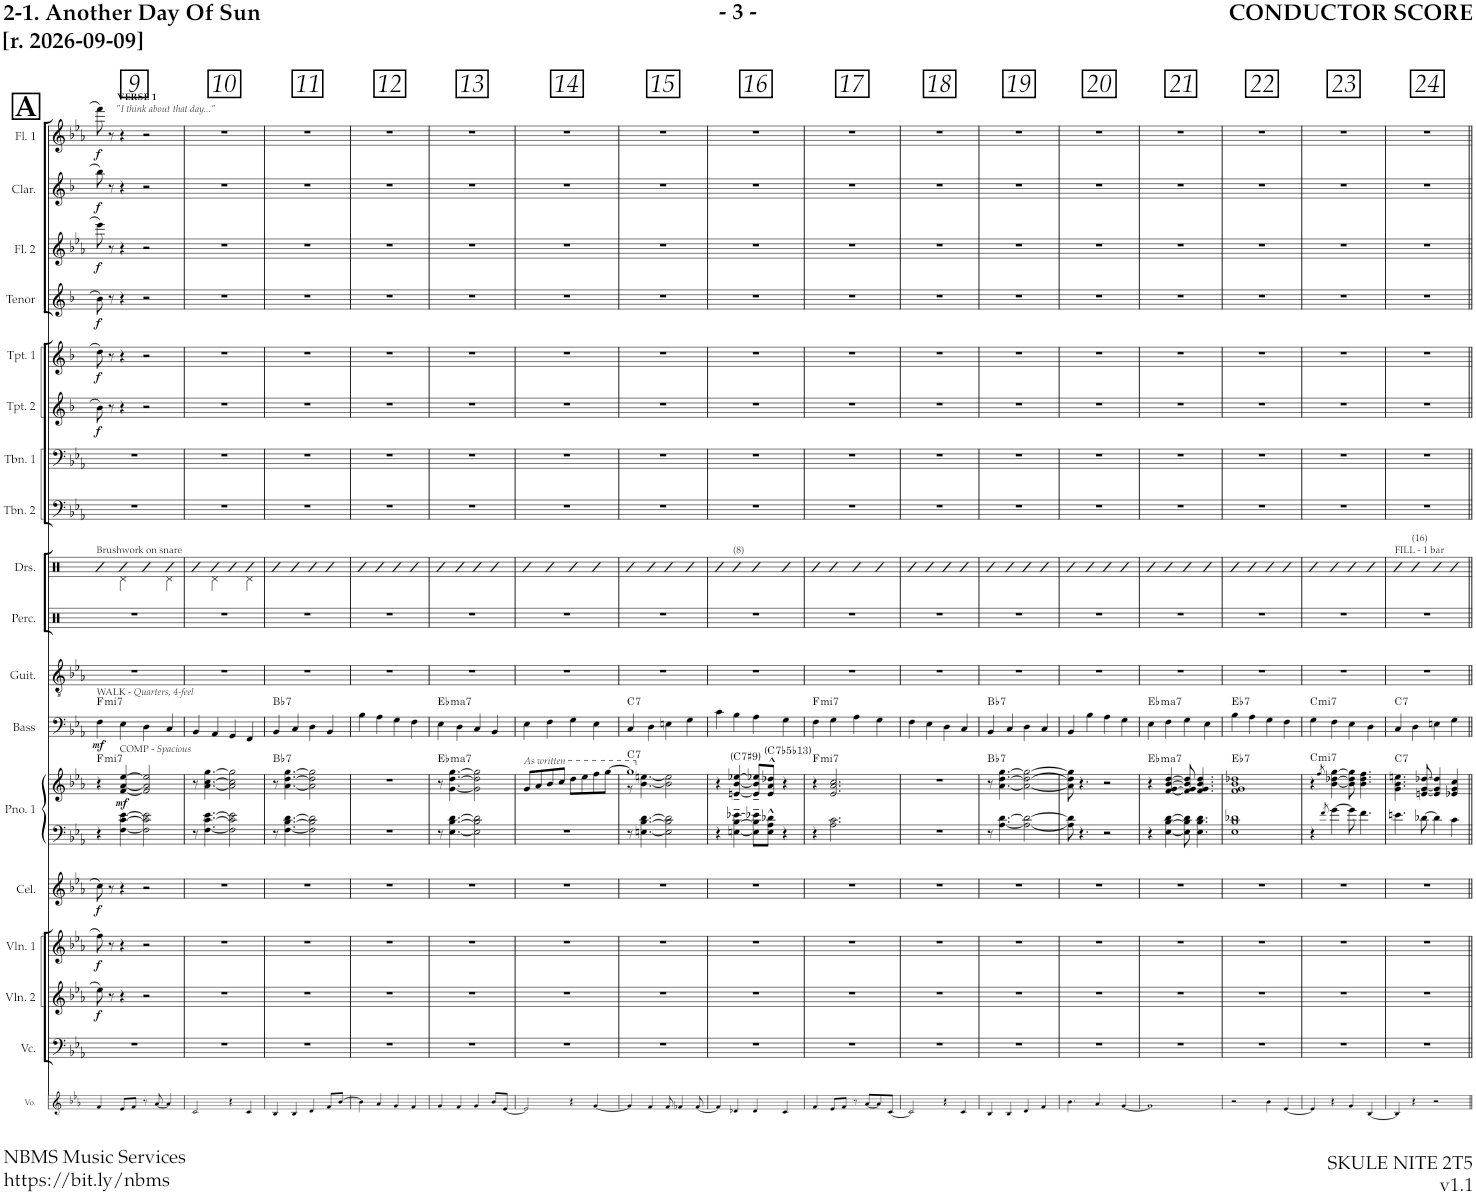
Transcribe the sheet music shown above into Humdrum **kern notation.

**kern	**kern	**kern	**dynam	**kern	**dynam	**kern	**dynam	**kern	**kern	**dynam	**harte	**kern	**dynam	**harte	**kern	**kern	**kern	**kern	**kern	**kern	**dynam	**kern	**dynam	**kern	**dynam	**kern	**dynam	**kern	**dynam	**kern	**dynam
*part18	*part17	*part16	*part16	*part15	*part15	*part14	*part14	*part13	*part13	*part13	*part13	*part12	*part12	*part12	*part11	*part10	*part9	*part8	*part7	*part6	*part6	*part5	*part5	*part4	*part4	*part3	*part3	*part2	*part2	*part1	*part1
*staff19	*staff18	*staff17	*staff17	*staff16	*staff16	*staff15	*staff15	*staff14	*staff13	*staff13/14	*	*staff12	*staff12	*	*staff11	*staff10	*staff9	*staff8	*staff7	*staff6	*staff6	*staff5	*staff5	*staff4	*staff4	*staff3	*staff3	*staff2	*staff2	*staff1	*staff1
*I"Voice	*I"Violoncello	*I"Violin 2	*	*I"Violin 1	*	*I"Piano 2	*	*I"Piano 1	*	*	*	*I"Bass	*	*	*I"Guitar	*I"Percussion	*I"Drumset	*I"Trombone 2	*I"Trombone 1	*I"Trumpet 2	*	*I"Trumpet 1	*	*I"REED 4 (Tenor Sax)	*	*I"REED 3 (Alto Sax, Flute)	*	*I"REED 2 (Clarinet)	*	*I"Flute (Doubles Bari Sax)	*
*I'Vo.	*I'Vc.	*I'Vln. 2	*	*I'Vln. 1	*	*I'Pno. 2	*	*I'Pno. 1	*	*	*	*I'Bass	*	*	*I'Guit.	*I'Perc.	*I'Drs.	*I'Tbn. 2	*I'Tbn. 1	*I'Tpt. 2	*	*I'Tpt. 1	*	*I'Tenor	*	*I'Alto	*	*I'Clar.	*	*I'Fl. 1	*
!!LO:PB:g=z
*clefG2	*clefF4	*clefG2	*	*clefG2	*	*clefG2	*	*clefF4	*clefG2	*	*	*clefF4	*	*	*clefGv2	*clefX	*clefX	*clefF4	*clefF4	*clefG2	*	*clefG2	*	*clefG2	*	*clefG2	*	*clefG2	*	*clefG2	*
*	*	*	*	*	*	*Trd-7c-12	*	*	*	*	*	*Trd7c12	*	*	*	*	*	*	*	*Trd1c2	*	*Trd1c2	*	*Trd8c14	*	*Trd5c9	*	*Trd1c2	*	*Trd12c21	*
*k[b-e-a-]	*k[b-e-a-]	*k[b-e-a-]	*	*k[b-e-a-]	*	*k[b-e-a-]	*	*k[b-e-a-]	*k[b-e-a-]	*	*	*k[b-e-a-]	*	*	*k[b-e-a-]	*k[]	*k[]	*k[b-e-a-]	*k[b-e-a-]	*k[b-]	*	*k[b-]	*	*k[b-]	*	*k[b-e-a-]	*	*k[b-]	*	*k[b-e-a-]	*
*M2/2	*M2/2	*M2/2	*	*M2/2	*	*M2/2	*	*M2/2	*M2/2	*	*	*M2/2	*	*	*M2/2	*M2/2	*M2/2	*M2/2	*M2/2	*M2/2	*	*M2/2	*	*M2/2	*	*M2/2	*	*M2/2	*	*M2/2	*
*met(c|)	*met(c|)	*met(c|)	*	*met(c|)	*	*met(c|)	*	*met(c|)	*met(c|)	*	*	*met(c|)	*	*	*met(c|)	*met(c|)	*met(c|)	*met(c|)	*met(c|)	*met(c|)	*	*met(c|)	*	*met(c|)	*	*met(c|)	*	*met(c|)	*	*met(c|)	*
!!LO:REH:place=s1:a:B:cj:fs=14:t=A
=9	=9	=9	=9	=9	=9	=9	=9	=9	=9	=9	=9	=9	=9	=9	=9	=9	=9	=9	=9	=9	=9	=9	=9	=9	=9	=9	=9	=9	=9	=9	=9
*	*	*	*	*	*	*	*	*	*	*	*	*	*	*	*	*	*^	*	*	*	*	*	*	*	*	*	*	*	*	*	*
!	!	!	!	!	!	!	!	!	!	!	!	!	!	!	!	!	!	!	!	!	!	!	!	!	!	!	!	!	!	!	!LO:TX:a:B:t=VERSE 1	!
!	!	!	!	!	!	!	!	!	!	!	!	!	!	!	!	!	!	!	!	!	!	!	!	!	!	!	!	!	!	!	!LO:TX:a:i:t="I think about that day..."	!
!	!	!	!	!	!	!	!	!	!	!	!	!	!	!	!	!	!LO:TX:a:t=Brushwork on snare	!	!	!	!	!	!	!	!	!	!	!	!	!	!	!
!	!	!	!	!	!	!	!	!	!	!	!	!LO:TX:a:t=WALK -	!	!	!	!	!	!	!	!	!	!	!	!	!	!	!	!	!	!	!	!
!	!	!	!	!	!	!	!	!	!	!	!	!LO:TX:a:i:t=Quarters, 4-feel	!	!	!	!	!	!	!	!	!	!	!	!	!	!	!	!	!	!	!	!
!	!	!	!LO:DY:b	!	!LO:DY:b	!	!LO:DY:b	!	!	!	!LO:H:kt=mi7	!	!LO:DY:b	!LO:H:kt=mi7	!	!	!	!	!	!	!	!LO:DY:b	!	!LO:DY:b	!	!LO:DY:b	!	!LO:DY:b	!	!LO:DY:b	!	!LO:DY:b
4f/	1r	8ee-\	f	8ff\	f	8cc\	f	4r	4r	.	F:min7	4F\	mf	F:min7	1r	1r	4R	4ryy	1r	1r	8b-\	f	8dd\	f	8b-\	f	8eee-\	f	8bb-\	f	8fff\	f
.	.	8r	.	8r	.	8r	.	.	.	.	.	.	.	.	.	.	.	.	.	.	8r	.	8r	.	8r	.	8r	.	8r	.	8r	.
!	!	!	!	!	!	!	!	!	!LO:TX:a:t=COMP -	!	!	!	!	!	!	!	!	!	!	!	!	!	!	!	!	!	!	!	!	!	!	!
!	!	!	!	!	!	!	!	!	!LO:TX:a:i:t=Spacious	!	!	!	!	!	!	!	!	!	!	!	!	!	!	!	!	!	!	!	!	!	!	!
!	!	!	!	!	!	!	!	!	!	!LO:DY:b	!	!	!	!	!	!	!	!	!	!	!	!	!	!	!	!	!	!	!	!	!	!
8e-/L	.	4r	.	4r	.	4r	.	[4F\ [4c\ [4e-\	[4f/ [4a-/ [4ee-/	mf	.	4E-\	.	.	.	.	4R	4Rd\	.	.	4r	.	4r	.	4r	.	4r	.	4r	.	4r	.
8f/J	.	.	.	.	.	.	.	.	.	.	.	.	.	.	.	.	.	.	.	.	.	.	.	.	.	.	.	.	.	.	.	.
8r	.	2r	.	2r	.	2r	.	2F\] 2c\] 2e-\]	2f/] 2a-/] 2ee-/]	.	.	4D\	.	.	.	.	4R	4ryy	.	.	2r	.	2r	.	2r	.	2r	.	2r	.	2r	.
[8a-/	.	.	.	.	.	.	.	.	.	.	.	.	.	.	.	.	.	.	.	.	.	.	.	.	.	.	.	.	.	.	.	.
4a-/]	.	.	.	.	.	.	.	.	.	.	.	4C/	.	.	.	.	4R	4Rd\	.	.	.	.	.	.	.	.	.	.	.	.	.	.
=10	=10	=10	=10	=10	=10	=10	=10	=10	=10	=10	=10	=10	=10	=10	=10	=10	=10	=10	=10	=10	=10	=10	=10	=10	=10	=10	=10	=10	=10	=10	=10	=10
2c/	1r	1r	.	1r	.	1r	.	8r	8r	.	.	4BB-/	.	.	1r	1r	4R	4ryy	1r	1r	1r	.	1r	.	1r	.	1r	.	1r	.	1r	.
.	.	.	.	.	.	.	.	[4.F\ [4.c\ [4.e-\	[4.a-\ [4.cc\ [4.gg\	.	.	.	.	.	.	.	.	.	.	.	.	.	.	.	.	.	.	.	.	.	.	.
.	.	.	.	.	.	.	.	.	.	.	.	4AA-/	.	.	.	.	4R	4Rd\	.	.	.	.	.	.	.	.	.	.	.	.	.	.
4r	.	.	.	.	.	.	.	2F\] 2c\] 2e-\]	2a-\] 2cc\] 2gg\]	.	.	4GG/	.	.	.	.	4R	4ryy	.	.	.	.	.	.	.	.	.	.	.	.	.	.
4c/	.	.	.	.	.	.	.	.	.	.	.	4FF/	.	.	.	.	4R	4Rd\	.	.	.	.	.	.	.	.	.	.	.	.	.	.
=11	=11	=11	=11	=11	=11	=11	=11	=11	=11	=11	=11	=11	=11	=11	=11	=11	=11	=11	=11	=11	=11	=11	=11	=11	=11	=11	=11	=11	=11	=11	=11	=11
!	!	!	!	!	!	!	!	!	!	!	!LO:H:kt=7	!	!	!LO:H:kt=7	!	!	!	!	!	!	!	!	!	!	!	!	!	!	!	!	!	!
4B-/	1r	1r	.	1r	.	1r	.	8r	8r	.	Bb:7	4BB-/	.	Bb:7	1r	1r	4R	4ryy	1r	1r	1r	.	1r	.	1r	.	1r	.	1r	.	1r	.
.	.	.	.	.	.	.	.	[4.F\ [4.B-\ [4.d\	[4.a-\ [4.dd\ [4.gg\	.	.	.	.	.	.	.	.	.	.	.	.	.	.	.	.	.	.	.	.	.	.	.
4B-/	.	.	.	.	.	.	.	.	.	.	.	4C/	.	.	.	.	4R	4Rd	.	.	.	.	.	.	.	.	.	.	.	.	.	.
4d/	.	.	.	.	.	.	.	2F\] 2B-\] 2d\]	2a-\] 2dd\] 2gg\]	.	.	4D\	.	.	.	.	4R	4ryy	.	.	.	.	.	.	.	.	.	.	.	.	.	.
8f/L	.	.	.	.	.	.	.	.	.	.	.	4BB-/	.	.	.	.	4R	4Rd	.	.	.	.	.	.	.	.	.	.	.	.	.	.
[8b-/J	.	.	.	.	.	.	.	.	.	.	.	.	.	.	.	.	.	.	.	.	.	.	.	.	.	.	.	.	.	.	.	.
=12	=12	=12	=12	=12	=12	=12	=12	=12	=12	=12	=12	=12	=12	=12	=12	=12	=12	=12	=12	=12	=12	=12	=12	=12	=12	=12	=12	=12	=12	=12	=12	=12
4b-\]	1r	1r	.	1r	.	1r	.	1r	1r	.	.	4B-\	.	.	1r	1r	4R	4ryy	1r	1r	1r	.	1r	.	1r	.	1r	.	1r	.	1r	.
4a-/	.	.	.	.	.	.	.	.	.	.	.	4A-\	.	.	.	.	4R	4Rd	.	.	.	.	.	.	.	.	.	.	.	.	.	.
4g/	.	.	.	.	.	.	.	.	.	.	.	4G\	.	.	.	.	4R	4ryy	.	.	.	.	.	.	.	.	.	.	.	.	.	.
4f/	.	.	.	.	.	.	.	.	.	.	.	4F\	.	.	.	.	4R	4Rd	.	.	.	.	.	.	.	.	.	.	.	.	.	.
=13	=13	=13	=13	=13	=13	=13	=13	=13	=13	=13	=13	=13	=13	=13	=13	=13	=13	=13	=13	=13	=13	=13	=13	=13	=13	=13	=13	=13	=13	=13	=13	=13
!	!	!	!	!	!	!	!	!	!	!	!LO:H:kt=ma7	!	!	!LO:H:kt=ma7	!	!	!	!	!	!	!	!	!	!	!	!	!	!	!	!	!	!
4g/	1r	1r	.	1r	.	1r	.	8r	8r	.	Eb:maj7	4E-\	.	Eb:maj7	1r	1r	4R	4ryy	1r	1r	1r	.	1r	.	1r	.	1r	.	1r	.	1r	.
.	.	.	.	.	.	.	.	[4.E-\ [4.B-\ [4.d\	[4.g\ [4.dd\ [4.gg\	.	.	.	.	.	.	.	.	.	.	.	.	.	.	.	.	.	.	.	.	.	.	.
4f/	.	.	.	.	.	.	.	.	.	.	.	4D\	.	.	.	.	4R	4Rd	.	.	.	.	.	.	.	.	.	.	.	.	.	.
4g/	.	.	.	.	.	.	.	2E-\] 2B-\] 2d\]	2g\] 2dd\] 2gg\]	.	.	4C/	.	.	.	.	4R	4ryy	.	.	.	.	.	.	.	.	.	.	.	.	.	.
8b-/L	.	.	.	.	.	.	.	.	.	.	.	4BB-/	.	.	.	.	4R	4Rd	.	.	.	.	.	.	.	.	.	.	.	.	.	.
[8e-/J	.	.	.	.	.	.	.	.	.	.	.	.	.	.	.	.	.	.	.	.	.	.	.	.	.	.	.	.	.	.	.	.
=14	=14	=14	=14	=14	=14	=14	=14	=14	=14	=14	=14	=14	=14	=14	=14	=14	=14	=14	=14	=14	=14	=14	=14	=14	=14	=14	=14	=14	=14	=14	=14	=14
!	!	!	!	!	!	!	!	!	!LO:TX:a:t=As written	!	!	!	!	!	!	!	!	!	!	!	!	!	!	!	!	!	!	!	!	!	!	!
2e-/]	1r	1r	.	1r	.	1r	.	1r	8g/L	.	.	4E-\	.	.	1r	1r	4R	4ryy	1r	1r	1r	.	1r	.	1r	.	1r	.	1r	.	1r	.
.	.	.	.	.	.	.	.	.	8a-/	.	.	.	.	.	.	.	.	.	.	.	.	.	.	.	.	.	.	.	.	.	.	.
.	.	.	.	.	.	.	.	.	8b-/	.	.	4F\	.	.	.	.	4R	4Rd	.	.	.	.	.	.	.	.	.	.	.	.	.	.
.	.	.	.	.	.	.	.	.	8cc/J	.	.	.	.	.	.	.	.	.	.	.	.	.	.	.	.	.	.	.	.	.	.	.
4r	.	.	.	.	.	.	.	.	8dd\L	.	.	4G\	.	.	.	.	4R	4ryy	.	.	.	.	.	.	.	.	.	.	.	.	.	.
.	.	.	.	.	.	.	.	.	8ee-\	.	.	.	.	.	.	.	.	.	.	.	.	.	.	.	.	.	.	.	.	.	.	.
[4g/	.	.	.	.	.	.	.	.	8ff\	.	.	4E-\	.	.	.	.	4R	4Rd	.	.	.	.	.	.	.	.	.	.	.	.	.	.
.	.	.	.	.	.	.	.	.	[8gg\J	.	.	.	.	.	.	.	.	.	.	.	.	.	.	.	.	.	.	.	.	.	.	.
=15	=15	=15	=15	=15	=15	=15	=15	=15	=15	=15	=15	=15	=15	=15	=15	=15	=15	=15	=15	=15	=15	=15	=15	=15	=15	=15	=15	=15	=15	=15	=15	=15
*	*	*	*	*	*	*	*	*	*^	*	*	*	*	*	*	*	*	*	*	*	*	*	*	*	*	*	*	*	*	*	*	*
!	!	!	!	!	!	!	!	!	!	!	!	!LO:H:kt=7	!	!	!LO:H:kt=7	!	!	!	!	!	!	!	!	!	!	!	!	!	!	!	!	!	!
4g/]	1r	1r	.	1r	.	1r	.	8r	1gg]	8r	.	C:7	4C/	.	C:7	1r	1r	4R	4ryy	1r	1r	1r	.	1r	.	1r	.	1r	.	1r	.	1r	.
.	.	.	.	.	.	.	.	[4.En\ [4.B-\ [4.d\	.	[4.b-\ [4.een\	.	.	.	.	.	.	.	.	.	.	.	.	.	.	.	.	.	.	.	.	.	.	.
4f/	.	.	.	.	.	.	.	.	.	.	.	.	4D\	.	.	.	.	4R	4Rd	.	.	.	.	.	.	.	.	.	.	.	.	.	.
8f/	.	.	.	.	.	.	.	2E\] 2B-\] 2d\]	.	2b-\] 2ee\]	.	.	4En\	.	.	.	.	4R	4ryy	.	.	.	.	.	.	.	.	.	.	.	.	.	.
4f-X/	.	.	.	.	.	.	.	.	.	.	.	.	.	.	.	.	.	.	.	.	.	.	.	.	.	.	.	.	.	.	.	.	.
.	.	.	.	.	.	.	.	.	.	.	.	.	4G\	.	.	.	.	4R	4Rd	.	.	.	.	.	.	.	.	.	.	.	.	.	.
[8f-/	.	.	.	.	.	.	.	.	.	.	.	.	.	.	.	.	.	.	.	.	.	.	.	.	.	.	.	.	.	.	.	.	.
*	*	*	*	*	*	*	*	*	*v	*v	*	*	*	*	*	*	*	*	*	*	*	*	*	*	*	*	*	*	*	*	*	*	*
=16	=16	=16	=16	=16	=16	=16	=16	=16	=16	=16	=16	=16	=16	=16	=16	=16	=16	=16	=16	=16	=16	=16	=16	=16	=16	=16	=16	=16	=16	=16	=16	=16
4f-/]	1r	1r	.	1r	.	1r	.	4r	4r	.	.	4c\	.	.	1r	1r	4R	4ryy	1r	1r	1r	.	1r	.	1r	.	1r	.	1r	.	1r	.
!	!	!	!	!	!	!	!	!	!	!	!LO:H:kt=7	!	!	!	!	!	!LO:TX:a:t=(8)	!	!	!	!	!	!	!	!	!	!	!	!	!	!	!
4d-X/	.	.	.	.	.	.	.	[4En\~ [4B-\~ [4e-X\~	[4en/~ [4b-/~ [4ee-X/~	.	C:7(#9)	4B-\	.	.	.	.	4R	4Rd	.	.	.	.	.	.	.	.	.	.	.	.	.	.
4d-/	.	.	.	.	.	.	.	8E\]~ 8B-\]~ 8e-X\]~L	8e/]~ 8b-/]~ 8ee-X/]~L	.	.	4A-\	.	.	.	.	4R	4ryy	.	.	.	.	.	.	.	.	.	.	.	.	.	.
!	!	!	!	!	!	!	!	!	!	!	!LO:H:kt=7	!	!	!	!	!	!	!	!	!	!	!	!	!	!	!	!	!	!	!	!	!
.	.	.	.	.	.	.	.	8E\^^ 8A-\^^ 8d-X\^^J	8e/^^ 8a-/^^ 8dd-X/^^J	.	C:(3,b5,b7,b13)	.	.	.	.	.	.	.	.	.	.	.	.	.	.	.	.	.	.	.	.	.
4c/	.	.	.	.	.	.	.	4r	4r	.	.	4G\	.	.	.	.	4R	4Rd	.	.	.	.	.	.	.	.	.	.	.	.	.	.
=17	=17	=17	=17	=17	=17	=17	=17	=17	=17	=17	=17	=17	=17	=17	=17	=17	=17	=17	=17	=17	=17	=17	=17	=17	=17	=17	=17	=17	=17	=17	=17	=17
!	!	!	!	!	!	!	!	!	!	!	!LO:H:kt=mi7	!	!	!LO:H:kt=mi7	!	!	!	!	!	!	!	!	!	!	!	!	!	!	!	!	!	!
4f/	1r	1r	.	1r	.	1r	.	4r	4r	.	F:min7	4F\	.	F:min7	1r	1r	4R	4ryy	1r	1r	1r	.	1r	.	1r	.	1r	.	1r	.	1r	.
8e-/L	.	.	.	.	.	.	.	2.A-\ 2.c\	2.e-/ 2.a-/ 2.cc/	.	.	4G\	.	.	.	.	4R	4Rd	.	.	.	.	.	.	.	.	.	.	.	.	.	.
8f/J	.	.	.	.	.	.	.	.	.	.	.	.	.	.	.	.	.	.	.	.	.	.	.	.	.	.	.	.	.	.	.	.
8r	.	.	.	.	.	.	.	.	.	.	.	4A-\	.	.	.	.	4R	4ryy	.	.	.	.	.	.	.	.	.	.	.	.	.	.
[8a-/L	.	.	.	.	.	.	.	.	.	.	.	.	.	.	.	.	.	.	.	.	.	.	.	.	.	.	.	.	.	.	.	.
8a-/]	.	.	.	.	.	.	.	.	.	.	.	4G\	.	.	.	.	4R	4Rd	.	.	.	.	.	.	.	.	.	.	.	.	.	.
[8c/J	.	.	.	.	.	.	.	.	.	.	.	.	.	.	.	.	.	.	.	.	.	.	.	.	.	.	.	.	.	.	.	.
=18	=18	=18	=18	=18	=18	=18	=18	=18	=18	=18	=18	=18	=18	=18	=18	=18	=18	=18	=18	=18	=18	=18	=18	=18	=18	=18	=18	=18	=18	=18	=18	=18
2c/]	1r	1r	.	1r	.	1r	.	1r	1r	.	.	4F\	.	.	1r	1r	4R	4ryy	1r	1r	1r	.	1r	.	1r	.	1r	.	1r	.	1r	.
.	.	.	.	.	.	.	.	.	.	.	.	4E-\	.	.	.	.	4R	4Rd	.	.	.	.	.	.	.	.	.	.	.	.	.	.
4r	.	.	.	.	.	.	.	.	.	.	.	4D\	.	.	.	.	4R	4ryy	.	.	.	.	.	.	.	.	.	.	.	.	.	.
4c/	.	.	.	.	.	.	.	.	.	.	.	4C/	.	.	.	.	4R	4Rd	.	.	.	.	.	.	.	.	.	.	.	.	.	.
=19	=19	=19	=19	=19	=19	=19	=19	=19	=19	=19	=19	=19	=19	=19	=19	=19	=19	=19	=19	=19	=19	=19	=19	=19	=19	=19	=19	=19	=19	=19	=19	=19
!	!	!	!	!	!	!	!	!	!	!	!LO:H:kt=7	!	!	!LO:H:kt=7	!	!	!	!	!	!	!	!	!	!	!	!	!	!	!	!	!	!
4B-/	1r	1r	.	1r	.	1r	.	8r	8r	.	Bb:7	4BB-/	.	Bb:7	1r	1r	4R	4ryy	1r	1r	1r	.	1r	.	1r	.	1r	.	1r	.	1r	.
.	.	.	.	.	.	.	.	[4.A-\ [4.d\	[4.a-\ [4.dd\ [4.gg\	.	.	.	.	.	.	.	.	.	.	.	.	.	.	.	.	.	.	.	.	.	.	.
4B-/	.	.	.	.	.	.	.	.	.	.	.	4C/	.	.	.	.	4R	4Rd	.	.	.	.	.	.	.	.	.	.	.	.	.	.
4d/	.	.	.	.	.	.	.	2A-\_ 2d\_	2a-\_ 2dd\_ 2gg\_	.	.	4D\	.	.	.	.	4R	4ryy	.	.	.	.	.	.	.	.	.	.	.	.	.	.
4f/	.	.	.	.	.	.	.	.	.	.	.	4C/	.	.	.	.	4R	4Rd	.	.	.	.	.	.	.	.	.	.	.	.	.	.
=20	=20	=20	=20	=20	=20	=20	=20	=20	=20	=20	=20	=20	=20	=20	=20	=20	=20	=20	=20	=20	=20	=20	=20	=20	=20	=20	=20	=20	=20	=20	=20	=20
4.b-\	1r	1r	.	1r	.	1r	.	8A-\] 8d\]	8a-\] 8dd\] 8gg\]	.	.	4BB-/	.	.	1r	1r	4R	4ryy	1r	1r	1r	.	1r	.	1r	.	1r	.	1r	.	1r	.
.	.	.	.	.	.	.	.	4.r	4.r	.	.	.	.	.	.	.	.	.	.	.	.	.	.	.	.	.	.	.	.	.	.	.
.	.	.	.	.	.	.	.	.	.	.	.	4B-\	.	.	.	.	4R	4Rd	.	.	.	.	.	.	.	.	.	.	.	.	.	.
4.a-/	.	.	.	.	.	.	.	.	.	.	.	.	.	.	.	.	.	.	.	.	.	.	.	.	.	.	.	.	.	.	.	.
.	.	.	.	.	.	.	.	2r	2r	.	.	4A-\	.	.	.	.	4R	4ryy	.	.	.	.	.	.	.	.	.	.	.	.	.	.
[4g/	.	.	.	.	.	.	.	.	.	.	.	4G\	.	.	.	.	4R	4Rd	.	.	.	.	.	.	.	.	.	.	.	.	.	.
=21	=21	=21	=21	=21	=21	=21	=21	=21	=21	=21	=21	=21	=21	=21	=21	=21	=21	=21	=21	=21	=21	=21	=21	=21	=21	=21	=21	=21	=21	=21	=21	=21
!	!	!	!	!	!	!	!	!	!	!	!LO:H:kt=ma7	!	!	!LO:H:kt=ma7	!	!	!	!	!	!	!	!	!	!	!	!	!	!	!	!	!	!
1g]	1r	1r	.	1r	.	1r	.	4r	4r	.	Eb:maj7	4E-\	.	Eb:maj7	1r	1r	4R	4ryy	1r	1r	1r	.	1r	.	1r	.	1r	.	1r	.	1r	.
.	.	.	.	.	.	.	.	[4E-\ [4B-\ [4d\	[4f/ [4g/ [4b-/ [4dd/	.	.	4F\	.	.	.	.	4R	4Rd	.	.	.	.	.	.	.	.	.	.	.	.	.	.
.	.	.	.	.	.	.	.	8E-\] 8B-\] 8d\]	8f/] 8g/] 8b-/] 8dd/]	.	.	4G\	.	.	.	.	4R	4ryy	.	.	.	.	.	.	.	.	.	.	.	.	.	.
.	.	.	.	.	.	.	.	4.E-\ 4.B-\ 4.d\	4.f/ 4.g/ 4.b-/ 4.dd/	.	.	.	.	.	.	.	.	.	.	.	.	.	.	.	.	.	.	.	.	.	.	.
.	.	.	.	.	.	.	.	.	.	.	.	4E-\	.	.	.	.	4R	4Rd	.	.	.	.	.	.	.	.	.	.	.	.	.	.
=22	=22	=22	=22	=22	=22	=22	=22	=22	=22	=22	=22	=22	=22	=22	=22	=22	=22	=22	=22	=22	=22	=22	=22	=22	=22	=22	=22	=22	=22	=22	=22	=22
!	!	!	!	!	!	!	!	!	!	!	!LO:H:kt=7	!	!	!LO:H:kt=7	!	!	!	!	!	!	!	!	!	!	!	!	!	!	!	!	!	!
2r	1r	1r	.	1r	.	1r	.	1E- 1B- 1d-X	1f 1g 1b- 1dd-X	.	Eb:7	4B-\	.	Eb:7	1r	1r	4R	4ryy	1r	1r	1r	.	1r	.	1r	.	1r	.	1r	.	1r	.
.	.	.	.	.	.	.	.	.	.	.	.	4A-\	.	.	.	.	4R	4Rd	.	.	.	.	.	.	.	.	.	.	.	.	.	.
4b-\	.	.	.	.	.	.	.	.	.	.	.	4G\	.	.	.	.	4R	4ryy	.	.	.	.	.	.	.	.	.	.	.	.	.	.
[4e-/	.	.	.	.	.	.	.	.	.	.	.	4F\	.	.	.	.	4R	4Rd	.	.	.	.	.	.	.	.	.	.	.	.	.	.
=23	=23	=23	=23	=23	=23	=23	=23	=23	=23	=23	=23	=23	=23	=23	=23	=23	=23	=23	=23	=23	=23	=23	=23	=23	=23	=23	=23	=23	=23	=23	=23	=23
!	!	!	!	!	!	!	!	!	!	!	!LO:H:kt=mi7	!	!	!LO:H:kt=mi7	!	!	!	!	!	!	!	!	!	!	!	!	!	!	!	!	!	!
4e-/]	1r	1r	.	1r	.	1r	.	4r	4r	.	C:min7	4G\	.	C:min7	1r	1r	4R	4ryy	1r	1r	1r	.	1r	.	1r	.	1r	.	1r	.	1r	.
.	.	.	.	.	.	.	.	8qf/	8qff/	.	.	.	.	.	.	.	.	.	.	.	.	.	.	.	.	.	.	.	.	.	.	.
4r	.	.	.	.	.	.	.	[4g\	[4b-\ [4dd-X\ [4gg\	.	.	4F\	.	.	.	.	4R	4Rd	.	.	.	.	.	.	.	.	.	.	.	.	.	.
4g/	.	.	.	.	.	.	.	8g\]	8b-\] 8dd-\] 8gg\]	.	.	4E-\	.	.	.	.	4R	4ryy	.	.	.	.	.	.	.	.	.	.	.	.	.	.
.	.	.	.	.	.	.	.	4.f\	4.b-\ 4.dd-\ 4.ff\	.	.	.	.	.	.	.	.	.	.	.	.	.	.	.	.	.	.	.	.	.	.	.
[4B-/	.	.	.	.	.	.	.	.	.	.	.	4D\	.	.	.	.	4R	4Rd	.	.	.	.	.	.	.	.	.	.	.	.	.	.
=24	=24	=24	=24	=24	=24	=24	=24	=24	=24	=24	=24	=24	=24	=24	=24	=24	=24	=24	=24	=24	=24	=24	=24	=24	=24	=24	=24	=24	=24	=24	=24	=24
!	!	!	!	!	!	!	!	!	!	!	!LO:H:kt=7	!	!	!LO:H:kt=7	!	!	!LO:TX:a:t=FILL - 1 bar	!	!	!	!	!	!	!	!	!	!	!	!	!	!	!
4B-/]	1r	1r	.	1r	.	1r	.	4.en\	4.g\ 4.b-\ 4.een\	.	C:7	4C/	.	C:7	1r	1r	4R	4ryy	1r	1r	1r	.	1r	.	1r	.	1r	.	1r	.	1r	.
!	!	!	!	!	!	!	!	!	!	!	!	!	!	!	!	!	!LO:TX:a:t=(16)	!	!	!	!	!	!	!	!	!	!	!	!	!	!	!
4r	.	.	.	.	.	.	.	.	.	.	.	4D\	.	.	.	.	4R	4Rd	.	.	.	.	.	.	.	.	.	.	.	.	.	.
.	.	.	.	.	.	.	.	[8d-X\	[8en/ [8g/ [8dd-X/	.	.	.	.	.	.	.	.	.	.	.	.	.	.	.	.	.	.	.	.	.	.	.
2r	.	.	.	.	.	.	.	4d-\]	4e/] 4g/] 4dd-/]	.	.	4En\	.	.	.	.	4R	4ryy	.	.	.	.	.	.	.	.	.	.	.	.	.	.
.	.	.	.	.	.	.	.	4c\	4e-X/ 4g/ 4cc/	.	.	4G\	.	.	.	.	4R	4Rd	.	.	.	.	.	.	.	.	.	.	.	.	.	.
*	*	*	*	*	*	*	*	*	*	*	*	*	*	*	*	*	*v	*v	*	*	*	*	*	*	*	*	*	*	*	*	*	*
=||	=||	=||	=||	=||	=||	=||	=||	=||	=||	=||	=||	=||	=||	=||	=||	=||	=||	=||	=||	=||	=||	=||	=||	=||	=||	=||	=||	=||	=||	=||	=||
*-	*-	*-	*-	*-	*-	*-	*-	*-	*-	*-	*-	*-	*-	*-	*-	*-	*-	*-	*-	*-	*-	*-	*-	*-	*-	*-	*-	*-	*-	*-	*-
